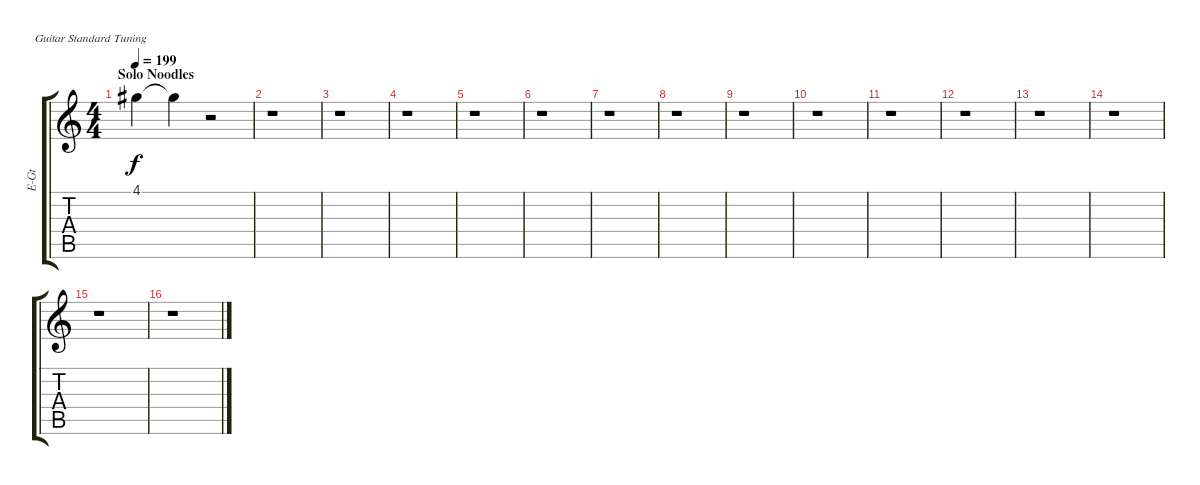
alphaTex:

\track ("Greg voice" "E-Gt") {instrument distortionguitar}
\staff {score tabs}
\tuning (E4 B3 G3 D3 A2 E2)
\ts (4 4)
\section ("" "Solo Noodles")
\tempo 199
\clef g2
\ks c
4.1{t}.4{dy f} 4.1{t}.4 r.2 |
r.1 |
r.1 |
r.1 |
r.1 |
r.1 |
r.1 |
r.1 |
r.1 |
r.1 |
r.1 |
r.1 |
r.1 |
r.1 |
r.1 |
r.1
